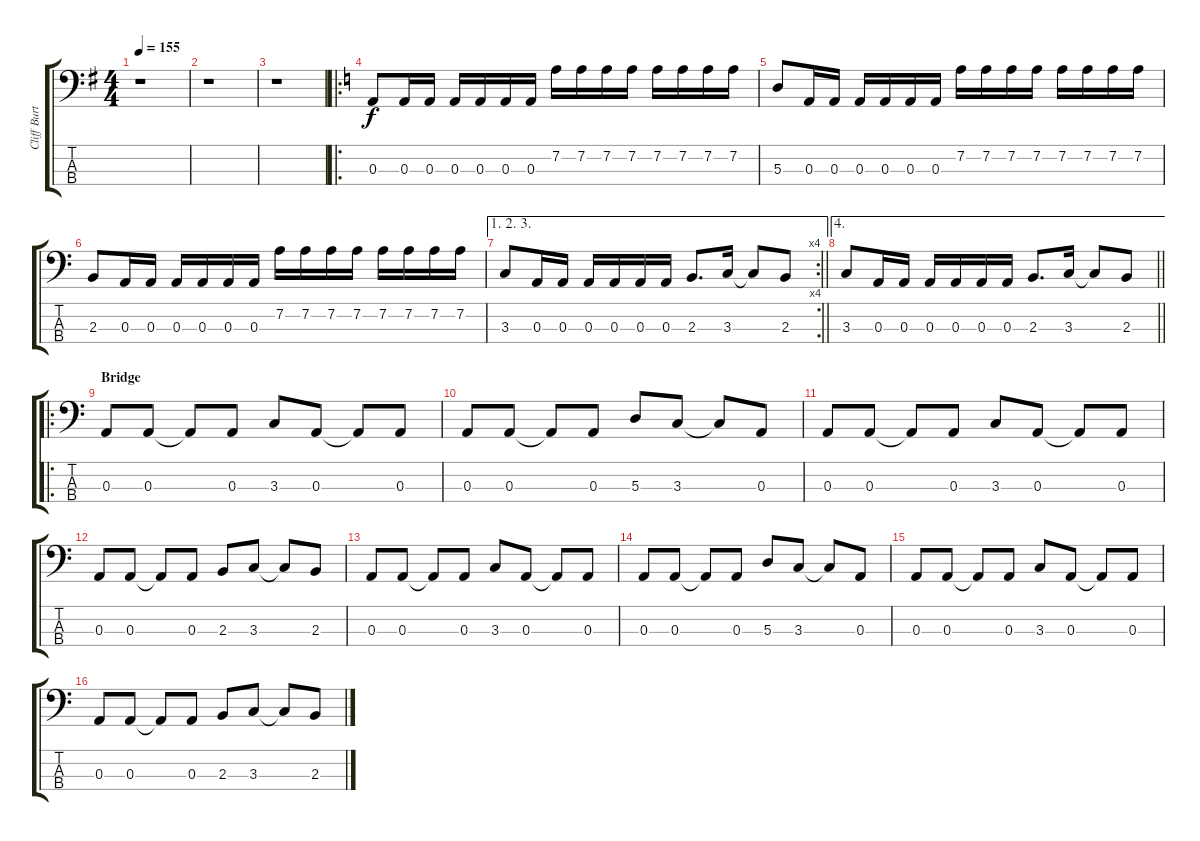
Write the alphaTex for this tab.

\track ("Cliff Burton" "Cliff Burt") {instrument electricbassfinger}
\staff {score tabs}
\tuning (G2 D2 A1 E1) {hide}
\ts (4 4)
\tempo 155
\clef f4
\ks g
r.1{dy f} |
r.1 |
r.1 |
\ro
\ks c
0.3.8 0.3.16 0.3.16 0.3.16 0.3.16 0.3.16 0.3.16 7.2.16 7.2.16 7.2.16 7.2.16 7.2.16 7.2.16 7.2.16 7.2.16 |
5.3.8 0.3.16 0.3.16 0.3.16 0.3.16 0.3.16 0.3.16 7.2.16 7.2.16 7.2.16 7.2.16 7.2.16 7.2.16 7.2.16 7.2.16 |
2.3.8 0.3.16 0.3.16 0.3.16 0.3.16 0.3.16 0.3.16 7.2.16 7.2.16 7.2.16 7.2.16 7.2.16 7.2.16 7.2.16 7.2.16 |
\ae (1 2 3)
\rc 4
\barLineRight lightlight
3.3.8 0.3.16 0.3.16 0.3.16 0.3.16 0.3.16 0.3.16 2.3.8{d} 3.3.16 3.3{t}.8 2.3.8 |
\ae 4
\barLineRight lightlight
3.3.8 0.3.16 0.3.16 0.3.16 0.3.16 0.3.16 0.3.16 2.3.8{d} 3.3.16 3.3{t}.8 2.3.8 |
\ro
\section ("" "Bridge")
0.3.8 0.3.8 0.3{t}.8 0.3.8 3.3.8 0.3.8 0.3{t}.8 0.3.8 |
0.3.8 0.3.8 0.3{t}.8 0.3.8 5.3.8 3.3.8 3.3{t}.8 0.3.8 |
0.3.8 0.3.8 0.3{t}.8 0.3.8 3.3.8 0.3.8 0.3{t}.8 0.3.8 |
0.3.8 0.3.8 0.3{t}.8 0.3.8 2.3.8 3.3.8 3.3{t}.8 2.3.8 |
0.3.8 0.3.8 0.3{t}.8 0.3.8 3.3.8 0.3.8 0.3{t}.8 0.3.8 |
0.3.8 0.3.8 0.3{t}.8 0.3.8 5.3.8 3.3.8 3.3{t}.8 0.3.8 |
0.3.8 0.3.8 0.3{t}.8 0.3.8 3.3.8 0.3.8 0.3{t}.8 0.3.8 |
0.3.8 0.3.8 0.3{t}.8 0.3.8 2.3.8 3.3.8 3.3{t}.8 2.3.8
